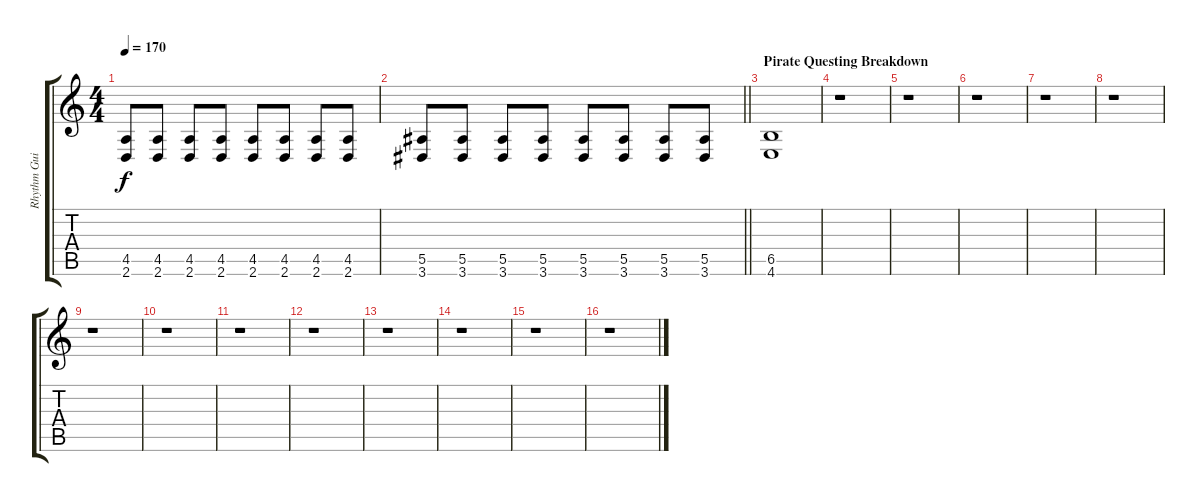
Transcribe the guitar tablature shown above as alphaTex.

\track ("Rhythm Guitar" "Rhythm Gui") {instrument distortionguitar}
\staff {score tabs}
\tuning (C4 G3 Eb3 Bb2 F2 C2) {hide}
\ts (4 4)
\tempo 170
\clef g2
\ks c
(4.5 2.6).8{dy f} (4.5 2.6).8 (4.5 2.6).8 (4.5 2.6).8 (4.5 2.6).8 (4.5 2.6).8 (4.5 2.6).8 (4.5 2.6).8 |
\barLineRight lightlight
(5.5 3.6).8 (5.5 3.6).8 (5.5 3.6).8 (5.5 3.6).8 (5.5 3.6).8 (5.5 3.6).8 (5.5 3.6).8 (5.5 3.6).8 |
\section ("" "Pirate Questing Breakdown")
(6.5 4.6).1 |
r.1 |
r.1 |
r.1 |
r.1 |
r.1 |
r.1 |
r.1 |
r.1 |
r.1 |
r.1 |
r.1 |
r.1 |
r.1
